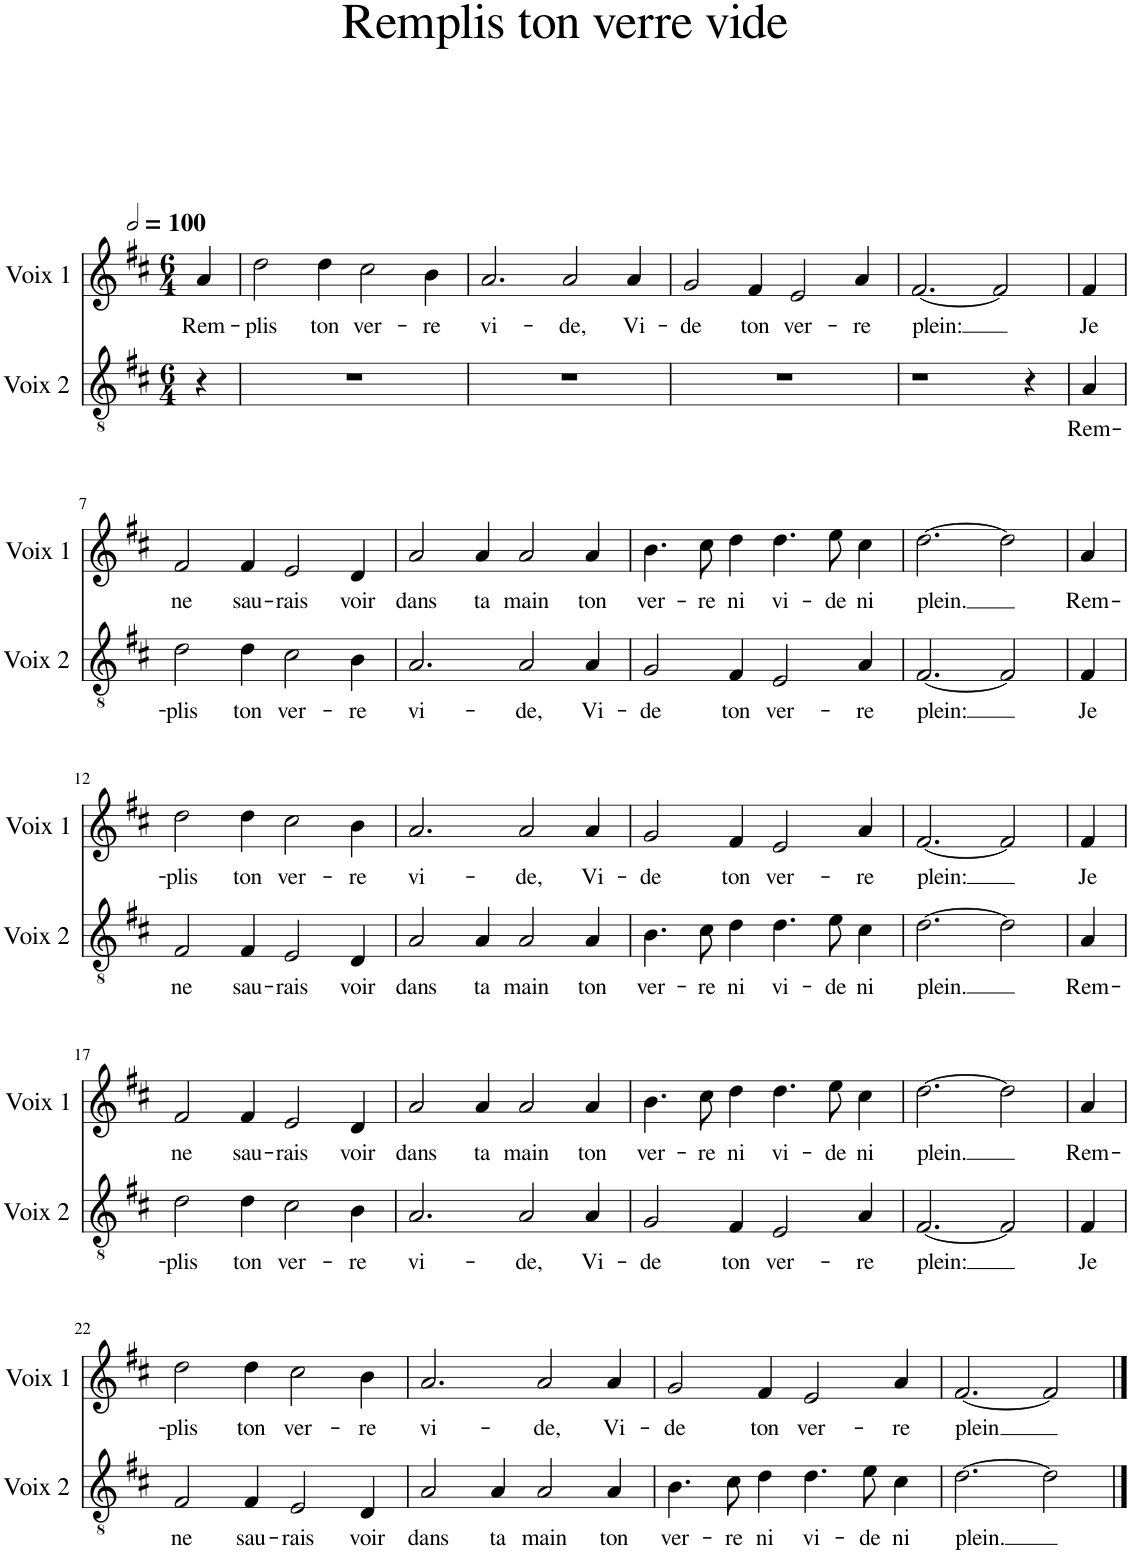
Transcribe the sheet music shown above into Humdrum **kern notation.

**kern	**text	**kern	**text
*part2	*part2	*part1	*part1
*staff2	*staff2	*staff1	*staff1
*I"Voix 2	*	*I"Voix 1	*
*I'Voix 2	*	*I'Voix 1	*
*clefGv2	*	*clefG2	*
*k[f#c#]	*	*k[f#c#]	*
*M6/4	*	*M6/4	*
*MM200	*	*MM200	*
=1	=1	=1	=1
!	!	!	!LO:LY:b
4r	.	4a/	Rem-
=2	=2	=2	=2
!	!	!	!LO:LY:b
1.r	.	2dd\	-plis
!	!	!	!LO:LY:b
.	.	4dd\	ton
!	!	!	!LO:LY:b
.	.	2cc#\	ver-
!	!	!	!LO:LY:b
.	.	4b\	-re
=3	=3	=3	=3
!	!	!	!LO:LY:b
1.r	.	2.a/	vi-
!	!	!	!LO:LY:b
.	.	2a/	-de,
!	!	!	!LO:LY:b
.	.	4a/	Vi-
=4	=4	=4	=4
!	!	!	!LO:LY:b
1.r	.	2g/	-de
!	!	!	!LO:LY:b
.	.	4f#/	ton
!	!	!	!LO:LY:b
.	.	2e/	ver-
!	!	!	!LO:LY:b
.	.	4a/	-re
=5	=5	=5	=5
!	!	!	!LO:LY:b
1r	.	[2.f#/	plein:
.	.	2f#/]	.
4r	.	.	.
=6	=6	=6	=6
!	!LO:LY:b	!	!LO:LY:b
4A/	Rem-	4f#/	Je
!!LO:LB:g=z
=7	=7	=7	=7
!	!LO:LY:b	!	!LO:LY:b
2d\	-plis	2f#/	ne
!	!LO:LY:b	!	!LO:LY:b
4d\	ton	4f#/	sau-
!	!LO:LY:b	!	!LO:LY:b
2c#\	ver-	2e/	-rais
!	!LO:LY:b	!	!LO:LY:b
4B\	-re	4d/	voir
=8	=8	=8	=8
!	!LO:LY:b	!	!LO:LY:b
2.A/	vi-	2a/	dans
!	!	!	!LO:LY:b
.	.	4a/	ta
!	!LO:LY:b	!	!LO:LY:b
2A/	-de,	2a/	main
!	!LO:LY:b	!	!LO:LY:b
4A/	Vi-	4a/	ton
=9	=9	=9	=9
!	!LO:LY:b	!	!LO:LY:b
2G/	-de	4.b\	ver-
!	!	!	!LO:LY:b
.	.	8cc#\	-re
!	!LO:LY:b	!	!LO:LY:b
4F#/	ton	4dd\	ni
!	!LO:LY:b	!	!LO:LY:b
2E/	ver-	4.dd\	vi-
!	!	!	!LO:LY:b
.	.	8ee\	-de
!	!LO:LY:b	!	!LO:LY:b
4A/	-re	4cc#\	ni
=10	=10	=10	=10
!	!LO:LY:b	!	!LO:LY:b
[2.F#/	plein:	[2.dd\	plein.
2F#/]	.	2dd\]	.
=11	=11	=11	=11
!	!LO:LY:b	!	!LO:LY:b
4F#/	Je	4a/	Rem-
!!LO:LB:g=z
=12	=12	=12	=12
!	!LO:LY:b	!	!LO:LY:b
2F#/	ne	2dd\	-plis
!	!LO:LY:b	!	!LO:LY:b
4F#/	sau-	4dd\	ton
!	!LO:LY:b	!	!LO:LY:b
2E/	-rais	2cc#\	ver-
!	!LO:LY:b	!	!LO:LY:b
4D/	voir	4b\	-re
=13	=13	=13	=13
!	!LO:LY:b	!	!LO:LY:b
2A/	dans	2.a/	vi-
!	!LO:LY:b	!	!
4A/	ta	.	.
!	!LO:LY:b	!	!LO:LY:b
2A/	main	2a/	-de,
!	!LO:LY:b	!	!LO:LY:b
4A/	ton	4a/	Vi-
=14	=14	=14	=14
!	!LO:LY:b	!	!LO:LY:b
4.B\	ver-	2g/	-de
!	!LO:LY:b	!	!
8c#\	-re	.	.
!	!LO:LY:b	!	!LO:LY:b
4d\	ni	4f#/	ton
!	!LO:LY:b	!	!LO:LY:b
4.d\	vi-	2e/	ver-
!	!LO:LY:b	!	!
8e\	-de	.	.
!	!LO:LY:b	!	!LO:LY:b
4c#\	ni	4a/	-re
=15	=15	=15	=15
!	!LO:LY:b	!	!LO:LY:b
[2.d\	plein.	[2.f#/	plein:
2d\]	.	2f#/]	.
=16	=16	=16	=16
!	!LO:LY:b	!	!LO:LY:b
4A/	Rem-	4f#/	Je
!!LO:LB:g=z
=17	=17	=17	=17
!	!LO:LY:b	!	!LO:LY:b
2d\	-plis	2f#/	ne
!	!LO:LY:b	!	!LO:LY:b
4d\	ton	4f#/	sau-
!	!LO:LY:b	!	!LO:LY:b
2c#\	ver-	2e/	-rais
!	!LO:LY:b	!	!LO:LY:b
4B\	-re	4d/	voir
=18	=18	=18	=18
!	!LO:LY:b	!	!LO:LY:b
2.A/	vi-	2a/	dans
!	!	!	!LO:LY:b
.	.	4a/	ta
!	!LO:LY:b	!	!LO:LY:b
2A/	-de,	2a/	main
!	!LO:LY:b	!	!LO:LY:b
4A/	Vi-	4a/	ton
=19	=19	=19	=19
!	!LO:LY:b	!	!LO:LY:b
2G/	-de	4.b\	ver-
!	!	!	!LO:LY:b
.	.	8cc#\	-re
!	!LO:LY:b	!	!LO:LY:b
4F#/	ton	4dd\	ni
!	!LO:LY:b	!	!LO:LY:b
2E/	ver-	4.dd\	vi-
!	!	!	!LO:LY:b
.	.	8ee\	-de
!	!LO:LY:b	!	!LO:LY:b
4A/	-re	4cc#\	ni
=20	=20	=20	=20
!	!LO:LY:b	!	!LO:LY:b
[2.F#/	plein:	[2.dd\	plein.
2F#/]	.	2dd\]	.
=21	=21	=21	=21
!	!LO:LY:b	!	!LO:LY:b
4F#/	Je	4a/	Rem-
!!LO:LB:g=z
=22	=22	=22	=22
!	!LO:LY:b	!	!LO:LY:b
2F#/	ne	2dd\	-plis
!	!LO:LY:b	!	!LO:LY:b
4F#/	sau-	4dd\	ton
!	!LO:LY:b	!	!LO:LY:b
2E/	-rais	2cc#\	ver-
!	!LO:LY:b	!	!LO:LY:b
4D/	voir	4b\	-re
=23	=23	=23	=23
!	!LO:LY:b	!	!LO:LY:b
2A/	dans	2.a/	vi-
!	!LO:LY:b	!	!
4A/	ta	.	.
!	!LO:LY:b	!	!LO:LY:b
2A/	main	2a/	-de,
!	!LO:LY:b	!	!LO:LY:b
4A/	ton	4a/	Vi-
=24	=24	=24	=24
!	!LO:LY:b	!	!LO:LY:b
4.B\	ver-	2g/	-de
!	!LO:LY:b	!	!
8c#\	-re	.	.
!	!LO:LY:b	!	!LO:LY:b
4d\	ni	4f#/	ton
!	!LO:LY:b	!	!LO:LY:b
4.d\	vi-	2e/	ver-
!	!LO:LY:b	!	!
8e\	-de	.	.
!	!LO:LY:b	!	!LO:LY:b
4c#\	ni	4a/	-re
=25	=25	=25	=25
!	!LO:LY:b	!	!LO:LY:b
[2.d\	plein.	[2.f#/	plein
2d\]	.	2f#/]	.
==	==	==	==
*-	*-	*-	*-
